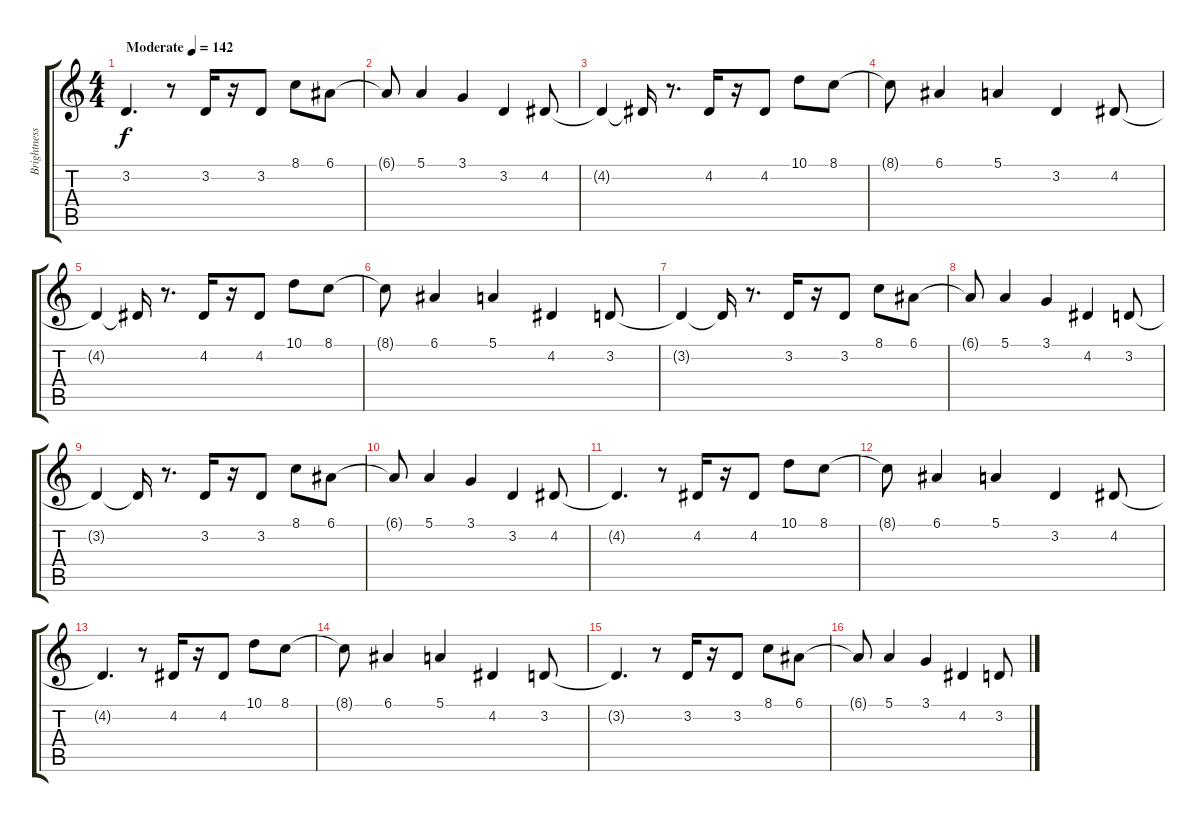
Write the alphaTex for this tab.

\track ("Brightness" "Brightness") {instrument fx5brightness}
\staff {score tabs}
\tuning (E4 B3 G3 D3 A2 E2) {hide}
\ts (4 4)
\tempo (142 "Moderate")
\clef g2
\ks c
3.2.4{d dy f instrument fx5brightness} r.8 3.2.16 r.16 3.2.8 8.1.8 6.1.8 |
6.1{t}.8 5.1.4 3.1.4 3.2.4 4.2.8 |
4.2{t}.4 4.2{t}.16 r.8{d} 4.2.16 r.16 4.2.8 10.1.8 8.1.8 |
8.1{t}.8 6.1.4 5.1.4 3.2.4 4.2.8 |
4.2{t}.4 4.2{t}.16 r.8{d} 4.2.16 r.16 4.2.8 10.1.8 8.1.8 |
8.1{t}.8 6.1.4 5.1.4 4.2.4 3.2.8 |
3.2{t}.4 3.2{t}.16 r.8{d} 3.2.16 r.16 3.2.8 8.1.8 6.1.8 |
6.1{t}.8 5.1.4 3.1.4 4.2.4 3.2.8 |
3.2{t}.4 3.2{t}.16 r.8{d} 3.2.16 r.16 3.2.8 8.1.8 6.1.8 |
6.1{t}.8 5.1.4 3.1.4 3.2.4 4.2.8 |
4.2{t}.4{d} r.8 4.2.16 r.16 4.2.8 10.1.8 8.1.8 |
8.1{t}.8 6.1.4 5.1.4 3.2.4 4.2.8 |
4.2{t}.4{d} r.8 4.2.16 r.16 4.2.8 10.1.8 8.1.8 |
8.1{t}.8 6.1.4 5.1.4 4.2.4 3.2.8 |
3.2{t}.4{d} r.8 3.2.16 r.16 3.2.8 8.1.8 6.1.8 |
6.1{t}.8 5.1.4 3.1.4 4.2.4 3.2.8
